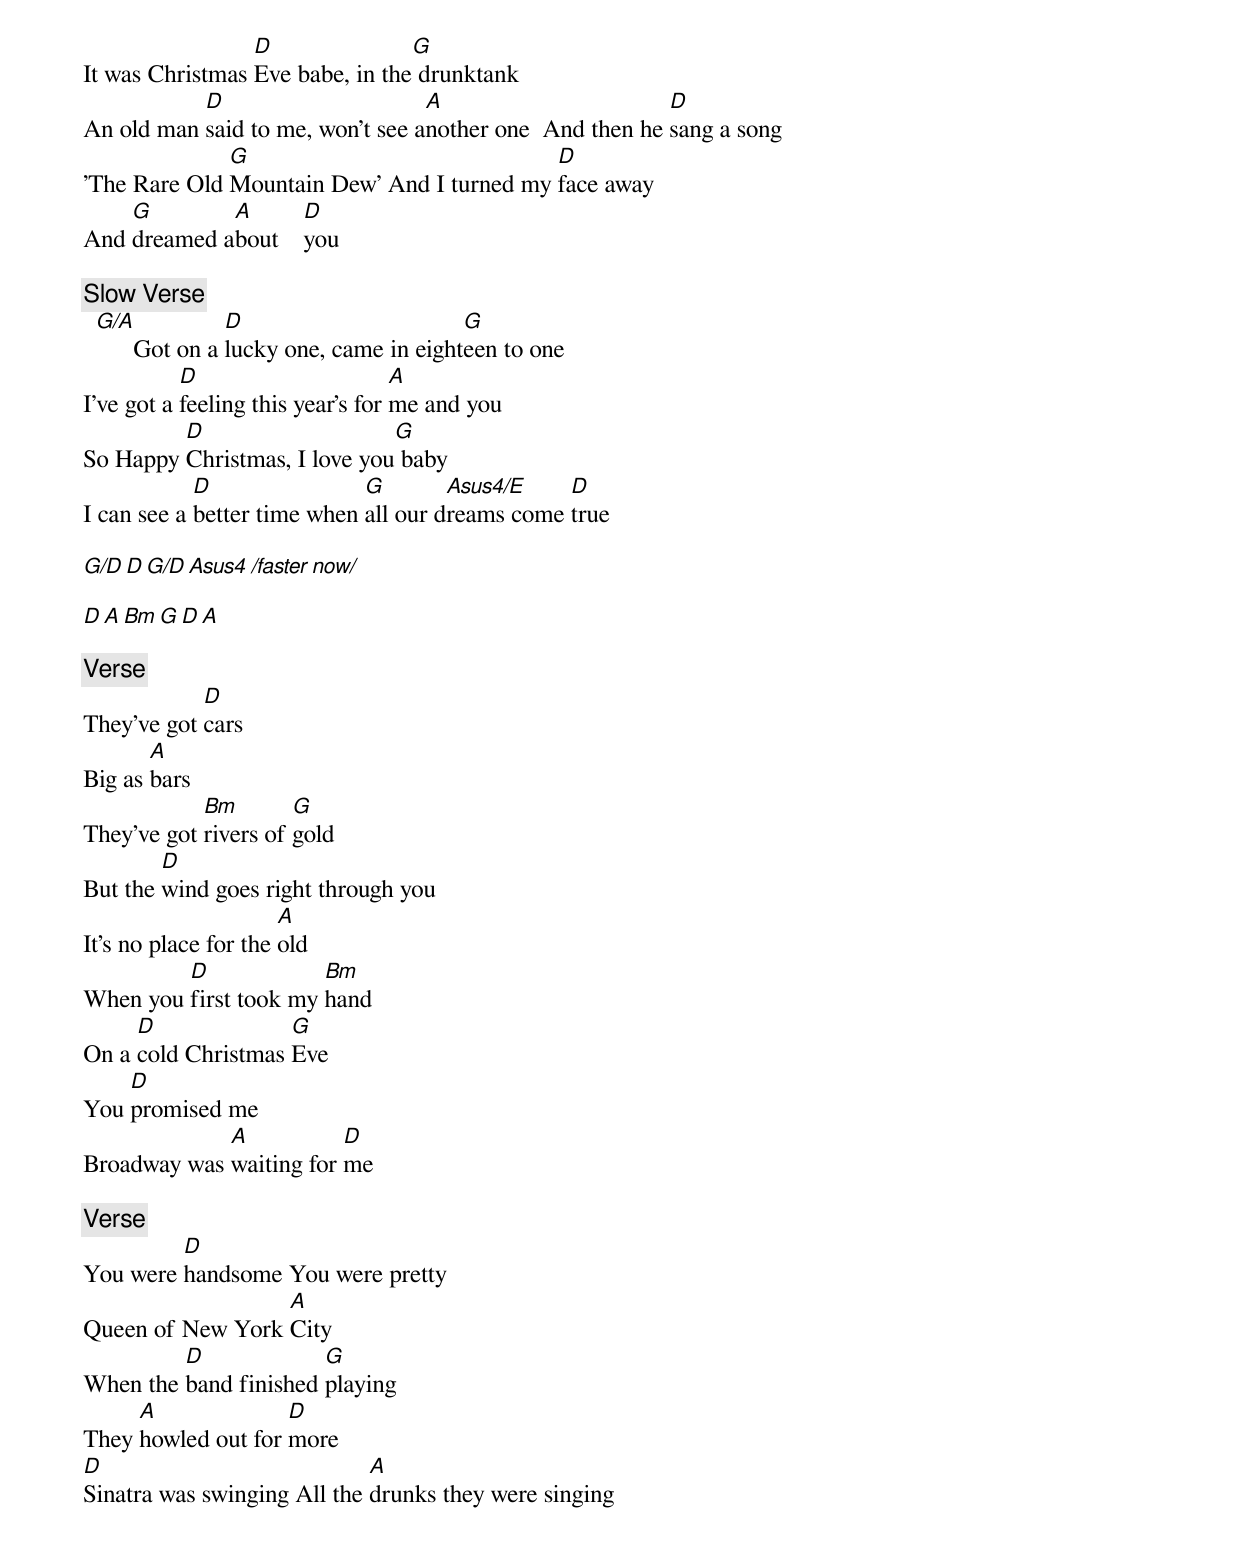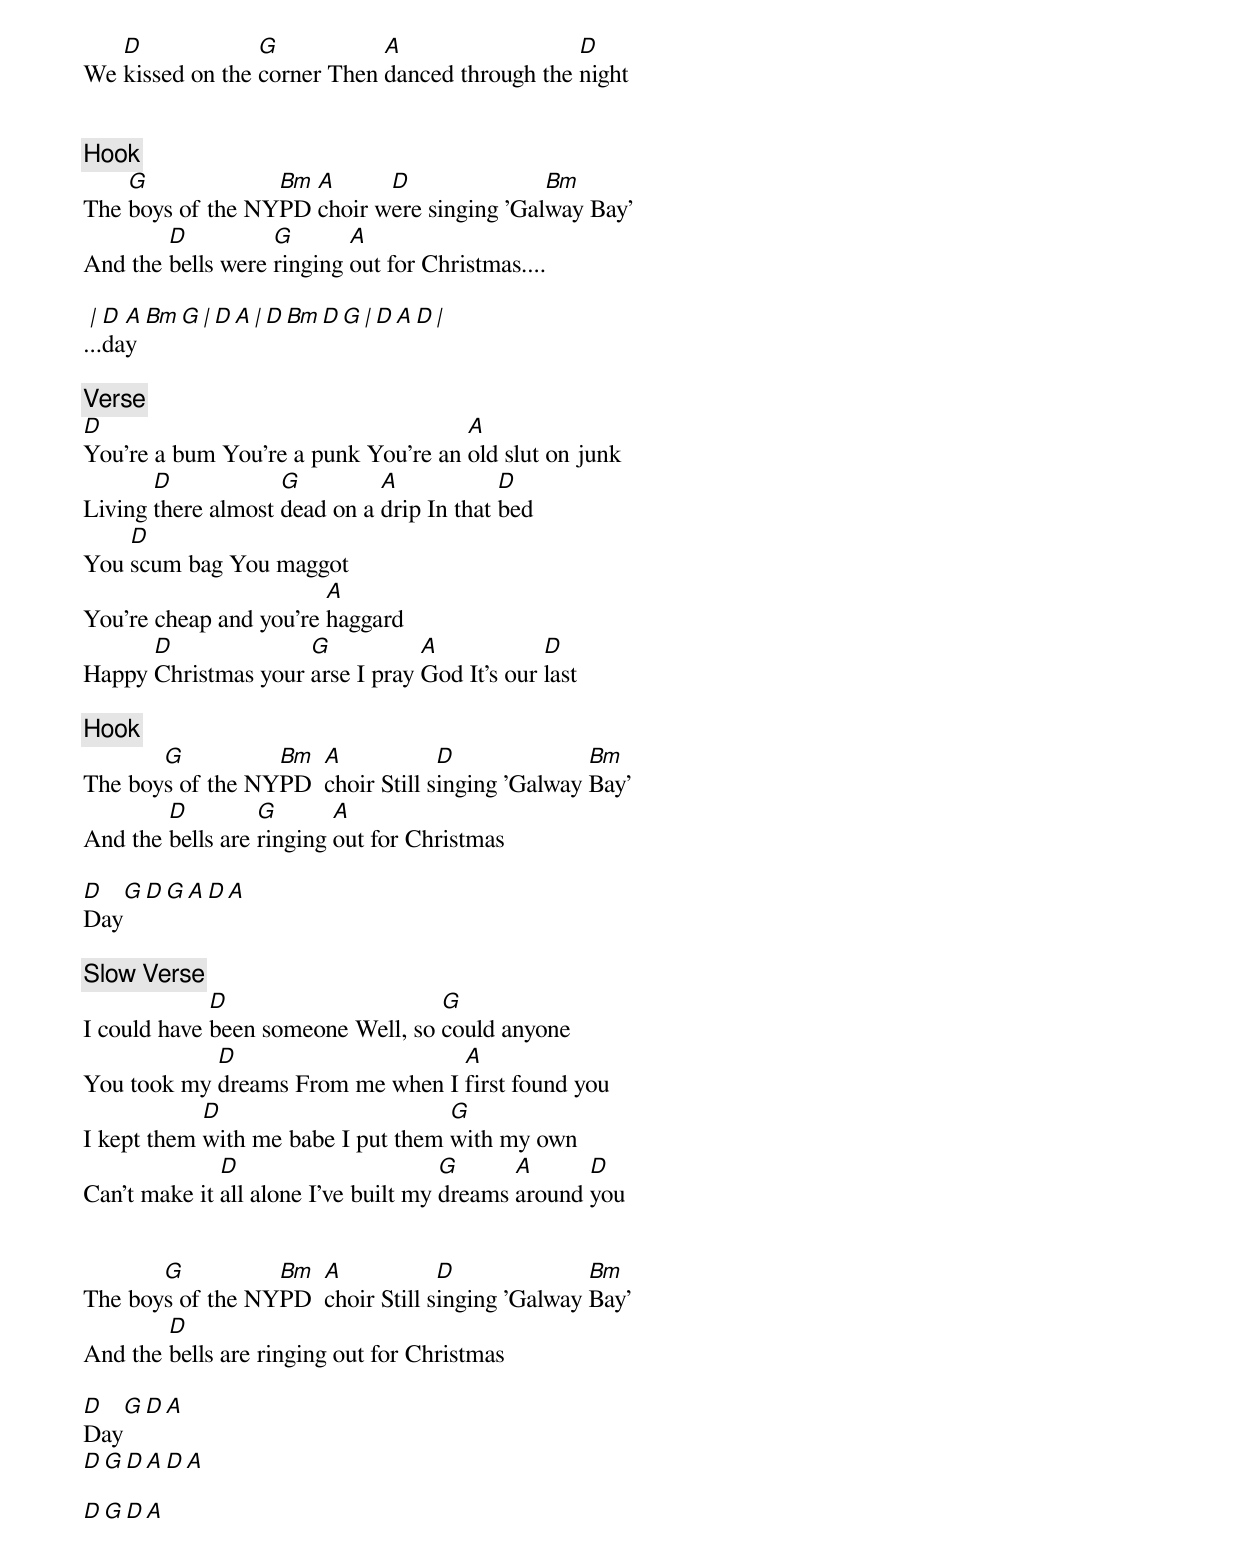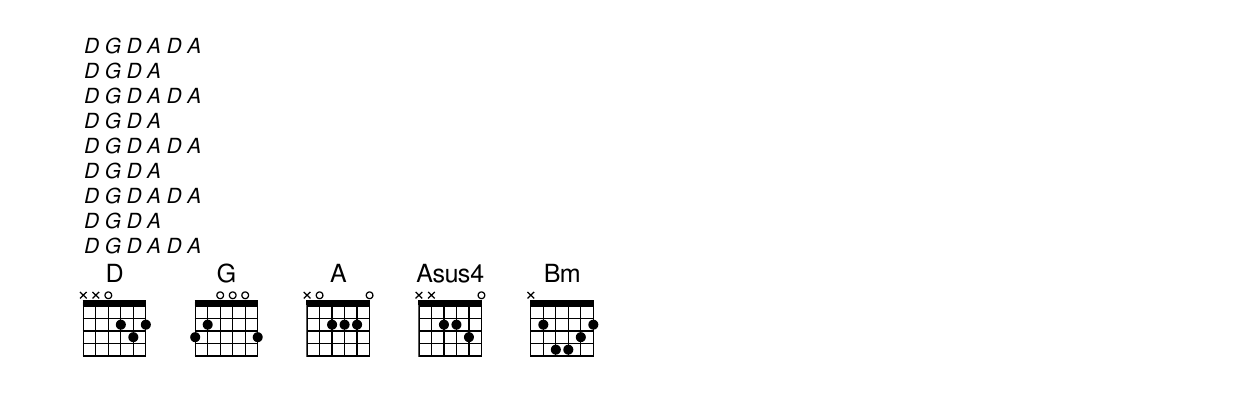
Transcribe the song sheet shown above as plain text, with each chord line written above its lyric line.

                 D               G
It was Christmas Eve babe, in the drunktank
           D                      A                       D
An old man said to me, won't see another one  And then he sang a song
              G                             D
'The Rare Old Mountain Dew' And I turned my face away
    G        A       D
And dreamed about    you

[Slow Verse]
  G/A            D                       G
        Got on a lucky one, came in eighteen to one
           D                       A
I've got a feeling this year's for me and you
         D                    G
So Happy Christmas, I love you baby
            D                G        Asus4/E    D
I can see a better time when all our dreams come true

G/D D G/D Asus4           /faster now/

D A Bm G D A

[Verse]
            D
They've got cars
       A
Big as bars
            Bm        G
They've got rivers of gold
        D
But the wind goes right through you
                      A
It's no place for the old
         D             Bm
When you first took my hand
     D              G
On a cold Christmas Eve
    D
You promised me
             A           D
Broadway was waiting for me

[Verse]
         D
You were handsome You were pretty
                  A
Queen of New York City
         D             G
When the band finished playing
     A              D
They howled out for more
D                            A
Sinatra was swinging All the drunks they were singing
   D             G           A                  D
We kissed on the corner Then danced through the night


[Hook]
    G             Bm A      D               Bm
The boys of the NYPD choir were singing 'Galway Bay'
        D          G       A
And the bells were ringing out for Christmas....

 | D A Bm G | D    A   | D Bm D G  | D      A D |
...day

[Verse]
D                                    A
You're a bum You're a punk You're an old slut on junk
       D            G         A            D
Living there almost dead on a drip In that bed
    D
You scum bag You maggot
                        A
You're cheap and you're haggard
      D              G           A            D
Happy Christmas your arse I pray God It's our last

[Hook]
       G          Bm  A            D              Bm
The boys of the NYPD  choir Still singing 'Galway Bay'
        D         G       A
And the bells are ringing out for Christmas

D      G     D     G     A D A
Day

[Slow Verse]
             D                     G
I could have been someone Well, so could anyone
            D                     A
You took my dreams From me when I first found you
            D                       G
I kept them with me babe I put them with my own
              D                       G      A      D
Can't make it all alone I've built my dreams around you


       G          Bm  A            D              Bm
The boys of the NYPD  choir Still singing 'Galway Bay'
        D
And the bells are ringing out for Christmas

D      G     D     A
Day
D      G     D     A D A

D      G     D     A
D      G     D     A D A
D      G     D     A
D      G     D     A D A
D      G     D     A
D      G     D     A D A
D      G     D     A
D      G     D     A D A
D      G     D     A
D      G     D     A D A
